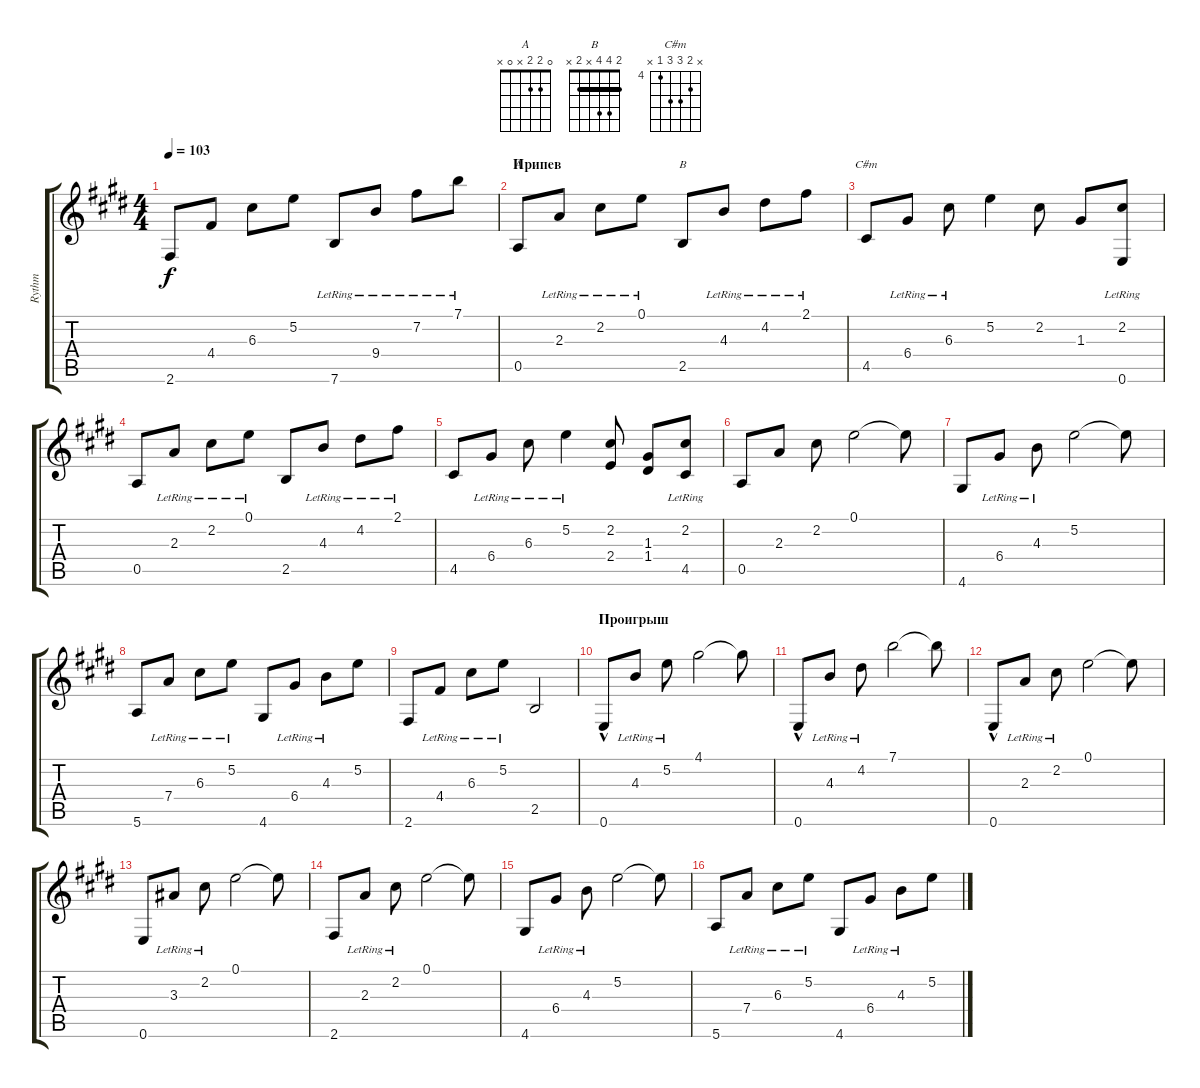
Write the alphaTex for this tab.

\track ("Rythm" "Rythm") {instrument acousticguitarnylon}
\staff {score tabs}
\tuning (E4 B3 G3 D3 A2 E2) {hide}
\chord ("A" 0 2 2 x 0 x)
\chord ("B" 2 4 4 x 2 x) {barre 2}
\chord ("C#m" x 5 6 6 4 x) {firstfret 4}
\ts (4 4)
\tempo 103
\clef g2
\ks e
2.6.8{dy f} 4.4.8 6.3.8 5.2.8 7.6{lr}.8 9.4{lr}.8 7.2{lr}.8 7.1{lr}.8 |
\section ("" "Припев")
0.5.8{ch "A"} 2.3{lr}.8 2.2{lr}.8 0.1{lr}.8 2.5.8{ch "B"} 4.3{lr}.8 4.2{lr}.8 2.1{lr}.8 |
4.5.8{ch "C#m"} 6.4{lr}.8 6.3{lr}.8 5.2.4 2.2.8 1.3.8 (2.2{lr} 0.6).8 |
0.5.8 2.3{lr}.8 2.2{lr}.8 0.1{lr}.8 2.5.8 4.3{lr}.8 4.2{lr}.8 2.1{lr}.8 |
4.5.8 6.4{lr}.8 6.3{lr}.8 5.2{lr}.4 (2.2 2.4).8 (1.3 1.4).8 (2.2{lr} 4.5).8 |
0.5.8 2.3.8 2.2.8 0.1.2 0.1{t}.8 |
4.6.8 6.4{lr}.8 4.3{lr}.8 5.2.2 5.2{t}.8 |
5.6.8 7.4{lr}.8 6.3{lr}.8 5.2{lr}.8 4.6.8 6.4{lr}.8 4.3{lr}.8 5.2.8 |
2.6.8 4.4{lr}.8 6.3{lr}.8 5.2{lr}.8 2.5.2 |
\section ("" "Проигрыш")
0.6{hac}.8 4.3{lr}.8 5.2{lr}.8 4.1.2 4.1{t}.8 |
0.6{hac}.8 4.3{lr}.8 4.2{lr}.8 7.1.2 7.1{t}.8 |
0.6{hac}.8 2.3{lr}.8 2.2{lr}.8 0.1.2 0.1{t}.8 |
0.6.8 3.3{lr}.8 2.2{lr}.8 0.1.2 0.1{t}.8 |
2.6.8 2.3{lr}.8 2.2{lr}.8 0.1.2 0.1{t}.8 |
4.6.8 6.4{lr}.8 4.3{lr}.8 5.2.2 5.2{t}.8 |
5.6.8 7.4{lr}.8 6.3{lr}.8 5.2{lr}.8 4.6.8 6.4{lr}.8 4.3{lr}.8 5.2.8
